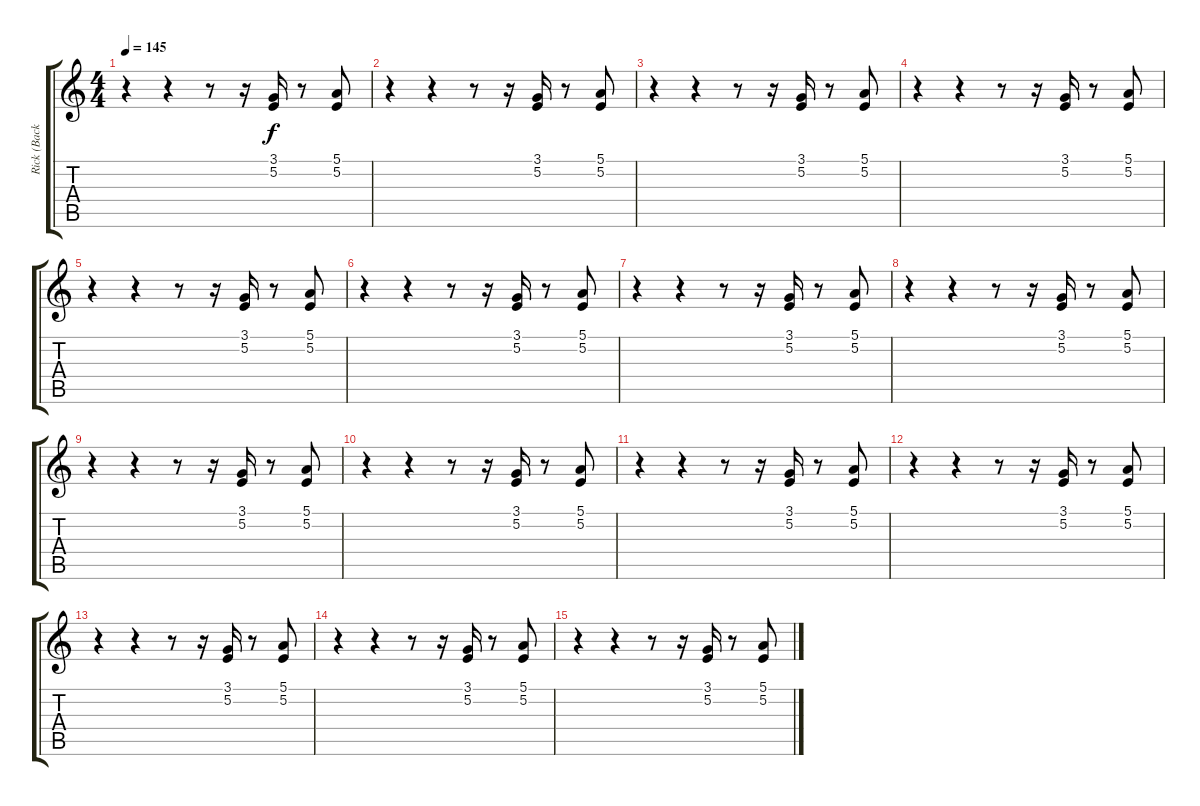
\track ("Rick (Back)" "Rick (Back") {instrument lead8bassandlead}
\staff {score tabs}
\tuning (E4 B3 G3 D3 A2 E2) {hide}
\ts (4 4)
\tempo 145
\clef g2
\ks c
r.4{dy f volume 10} r.4 r.8 r.16 (3.1 5.2).16 r.8 (5.1 5.2).8 |
r.4 r.4 r.8 r.16 (3.1 5.2).16 r.8 (5.1 5.2).8 |
r.4 r.4 r.8 r.16 (3.1 5.2).16 r.8 (5.1 5.2).8 |
r.4 r.4 r.8 r.16 (3.1 5.2).16 r.8 (5.1 5.2).8 |
r.4{volume 10} r.4 r.8 r.16 (3.1 5.2).16 r.8 (5.1 5.2).8 |
r.4 r.4 r.8 r.16 (3.1 5.2).16 r.8 (5.1 5.2).8 |
r.4 r.4 r.8 r.16 (3.1 5.2).16 r.8 (5.1 5.2).8 |
r.4 r.4 r.8 r.16 (3.1 5.2).16 r.8 (5.1 5.2).8 |
r.4{volume 10} r.4 r.8 r.16 (3.1 5.2).16 r.8 (5.1 5.2).8 |
r.4 r.4 r.8 r.16 (3.1 5.2).16 r.8 (5.1 5.2).8 |
r.4 r.4 r.8 r.16 (3.1 5.2).16 r.8 (5.1 5.2).8 |
r.4 r.4 r.8 r.16 (3.1 5.2).16 r.8 (5.1 5.2).8 |
r.4{volume 10} r.4 r.8 r.16 (3.1 5.2).16 r.8 (5.1 5.2).8 |
r.4 r.4 r.8 r.16 (3.1 5.2).16 r.8 (5.1 5.2).8 |
r.4 r.4 r.8 r.16 (3.1 5.2).16 r.8 (5.1 5.2).8
